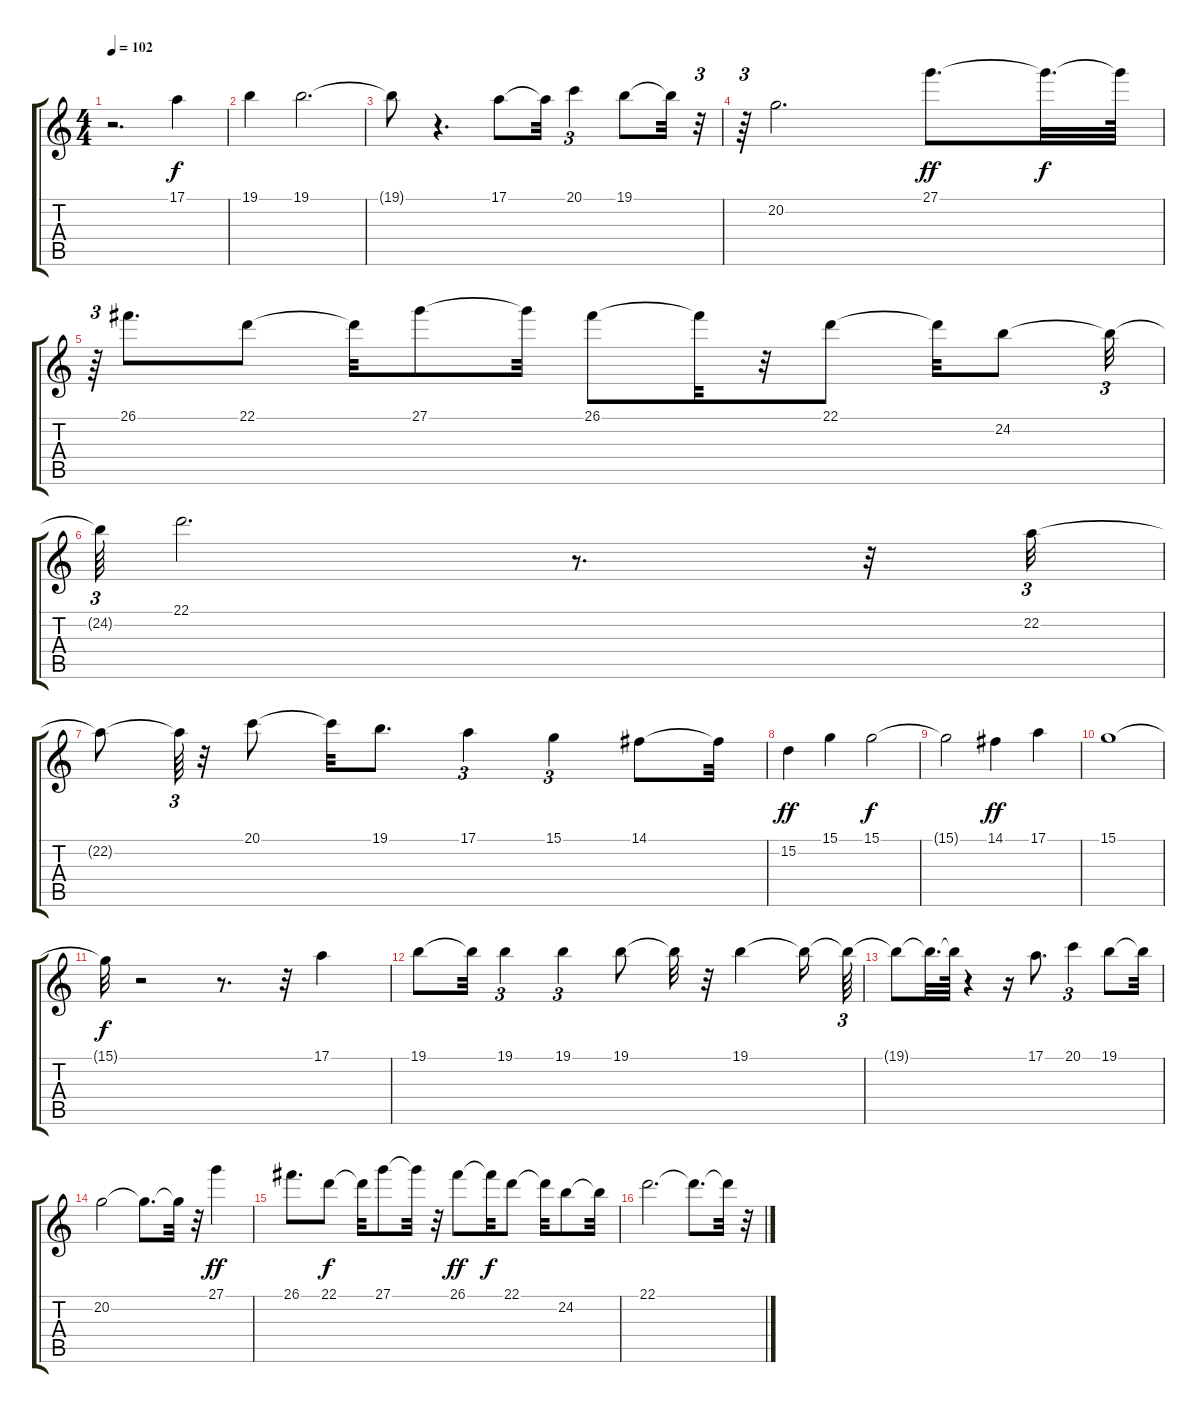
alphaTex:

\track "" {mute instrument flute}
\staff {score tabs}
\tuning (E4 B3 G3 D3 A2 E2) {hide}
\ts (4 4)
\tempo 102
\clef g2
\ks c
r.2{d dy f} 17.1.4 |
19.1.4 19.1.2{d} |
19.1{t}.8 r.4{d} 17.1.8 17.1{t}.32 20.1.4{tu (3 2)} 19.1.8 19.1{t}.32 r.32{tu (3 2)} |
r.64{tu (3 2)} 20.2.2{d} 27.1.8{d dy ff} 27.1{t}.32{d dy f} 27.1{t}.64 |
r.64{tu (3 2)} 26.1.8{d} 22.1.8 22.1{t}.32 27.1.8 27.1{t}.32 26.1.8 26.1{t}.32 r.32 22.1.8 22.1{t}.32 24.2.8 24.2{t}.32{tu (3 2)} |
24.2{t}.64{tu (3 2)} 22.1.2{d} r.8{d} r.32 22.2.32{tu (3 2)} |
22.2{t}.8 22.2{t}.64{tu (3 2)} r.32 20.1.8 20.1{t}.32 19.1.8{d} 17.1.4{tu (3 2)} 15.1.4{tu (3 2)} 14.1.8 14.1{t}.32 |
15.2.4{dy ff} 15.1.4 15.1.2{dy f} |
15.1{t}.2 14.1.4{dy ff} 17.1.4 |
15.1.1 |
15.1{t}.32{dy f} r.2 r.8{d} r.32 17.1.4 |
19.1.8 19.1{t}.32 19.1.4{tu (3 2)} 19.1.4{tu (3 2)} 19.1.8 19.1{t}.32 r.32 19.1.4 19.1{t}.16 19.1{t}.64{tu (3 2)} |
19.1{t}.8 19.1{t}.32{d} 19.1{t}.64 r.4 r.16 17.1.8{d} 20.1.4{tu (3 2)} 19.1.8 19.1{t}.32 |
20.2.2 20.2{t}.8{d} 20.2{t}.32 r.32 27.1.4{dy ff} |
26.1.8{d} 22.1.8{dy f} 22.1{t}.32 27.1.8 27.1{t}.32 r.32 26.1.8{dy ff} 26.1{t}.32{dy f} 22.1.8 22.1{t}.32 24.2.8 24.2{t}.32 |
22.1.2{d} 22.1{t}.8{d} 22.1{t}.32 r.32
